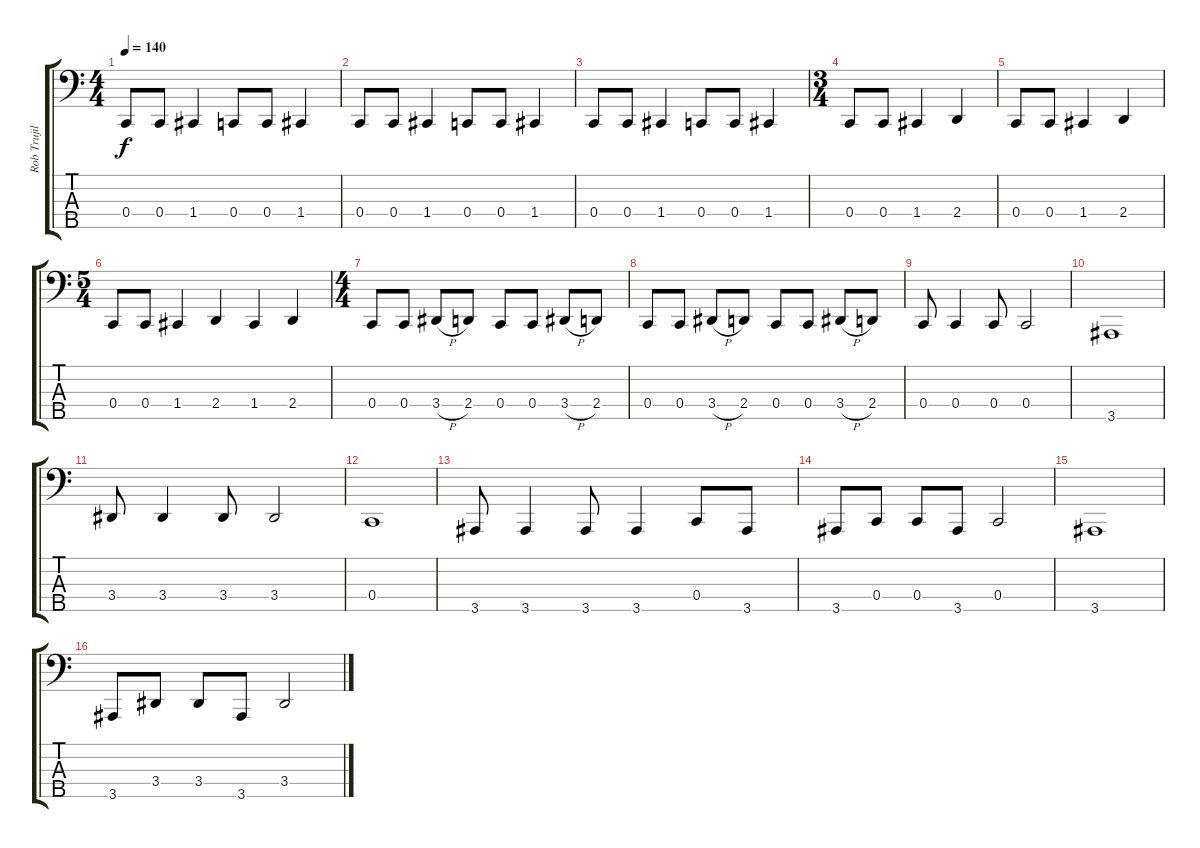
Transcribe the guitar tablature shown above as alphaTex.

\track ("Rob Trujillo" "Rob Trujil") {instrument electricbassfinger}
\staff {score tabs}
\tuning (Eb2 Bb1 F1 C1 G0) {hide}
\ts (4 4)
\tempo 140
\clef f4
\ks c
0.4.8{dy f} 0.4.8 1.4.4 0.4.8 0.4.8 1.4.4 |
0.4.8 0.4.8 1.4.4 0.4.8 0.4.8 1.4.4 |
0.4.8 0.4.8 1.4.4 0.4.8 0.4.8 1.4.4 |
\ts (3 4)
0.4.8 0.4.8 1.4.4 2.4.4 |
0.4.8 0.4.8 1.4.4 2.4.4 |
\ts (5 4)
0.4.8 0.4.8 1.4.4 2.4.4 1.4.4 2.4.4 |
\ts (4 4)
0.4.8 0.4.8 3.4{h}.8 2.4.8 0.4.8 0.4.8 3.4{h}.8 2.4.8 |
0.4.8 0.4.8 3.4{h}.8 2.4.8 0.4.8 0.4.8 3.4{h}.8 2.4.8 |
0.4.8 0.4.4 0.4.8 0.4.2 |
3.5.1 |
3.4.8 3.4.4 3.4.8 3.4.2 |
0.4.1 |
3.5.8 3.5.4 3.5.8 3.5.4 0.4.8 3.5.8 |
3.5.8 0.4.8 0.4.8 3.5.8 0.4.2 |
3.5.1 |
3.5.8 3.4.8 3.4.8 3.5.8 3.4.2
